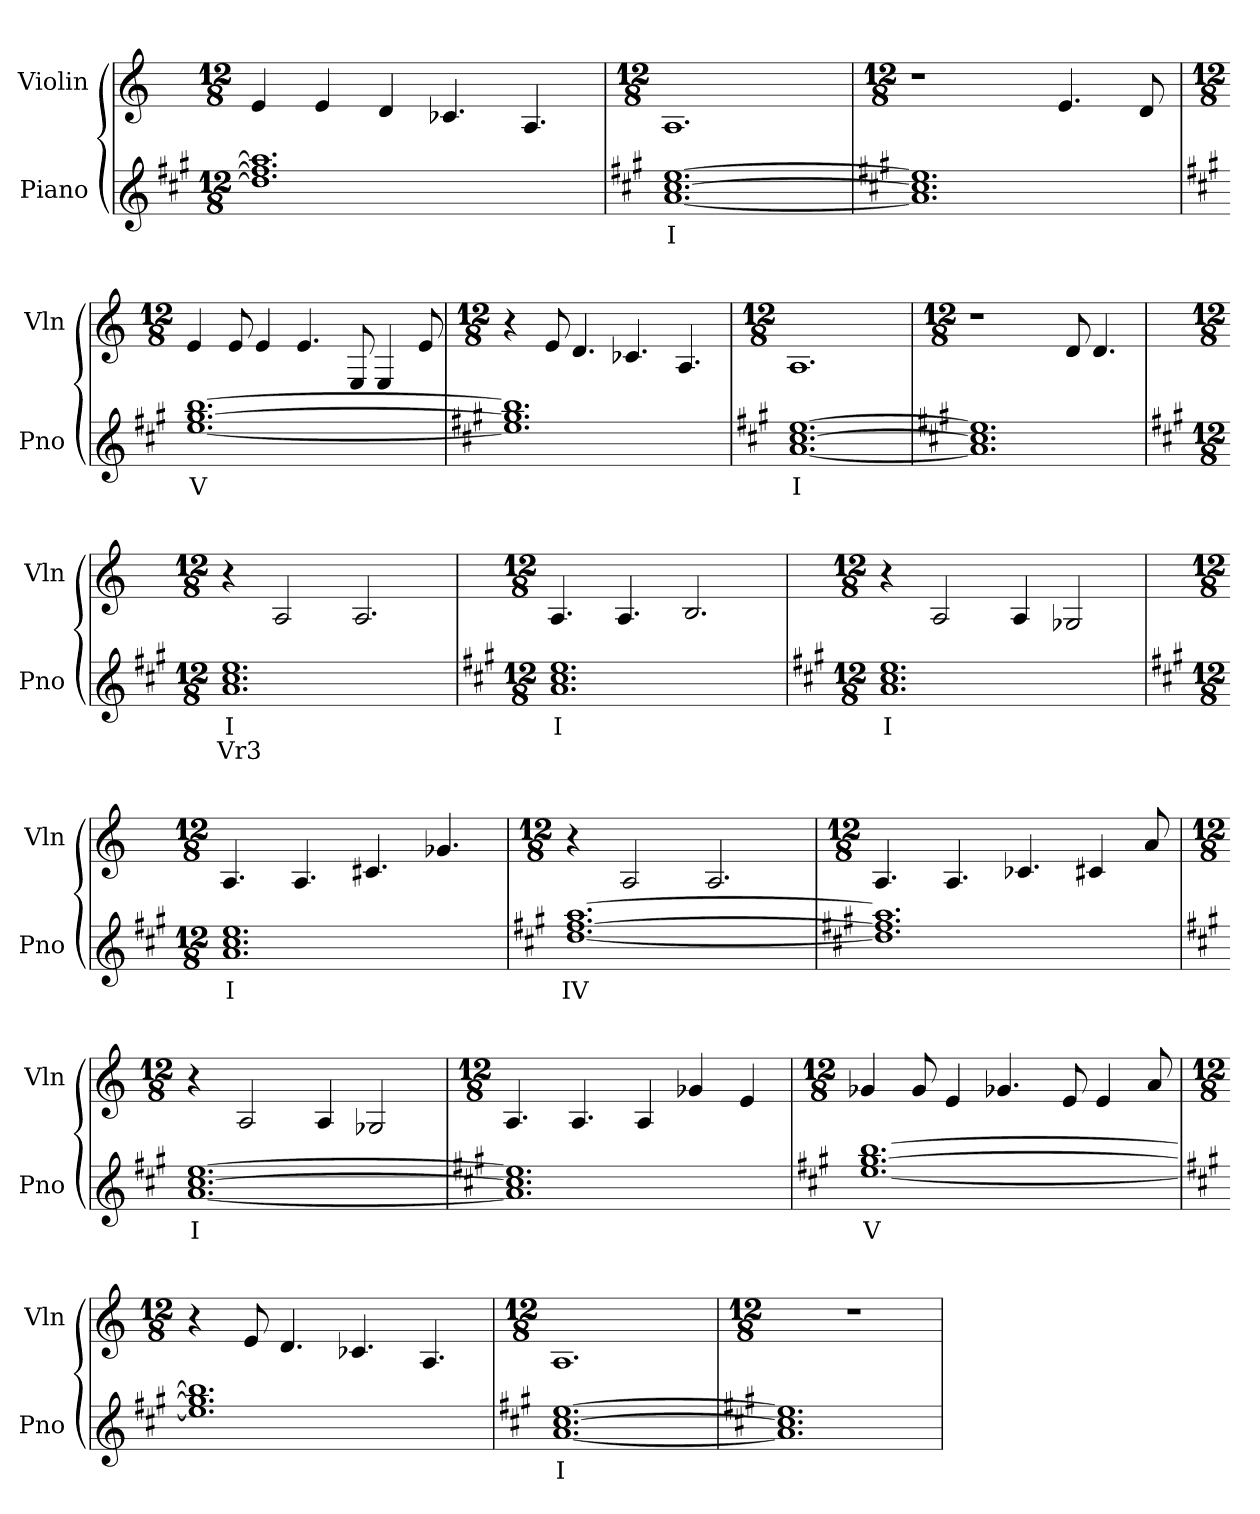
**kern	**text	**text	**kern
*part2	*part2	*part2	*part1
*staff2	*staff2	*staff2	*staff1
*I"Piano	*	*	*I"Violin
*I'Pno	*	*	*I'Vln
*k[f#c#g#]	*	*	*
*A:	*	*	*
*M12/8	*	*	*M12/8
=	=	=	=
1.dd] 1.ff#] 1.aa]	.	.	4e
.	.	.	4e
.	.	.	4d
.	.	.	4.c-X
.	.	.	4.A
=	=	=	=
*k[f#c#g#]	*	*	*
*A:	*	*	*
*	*	*	*M12/8
[1.a [1.cc# [1.ee	I	.	1.A
=	=	=	=
*k[f#c#g#]	*	*	*
*A:	*	*	*
*	*	*	*M12/8
1.a] 1.cc#] 1.ee]	.	.	1r
.	.	.	4.e
.	.	.	8d
=	=	=	=
*k[f#c#g#]	*	*	*
*A:	*	*	*
*	*	*	*M12/8
[1.ee [1.gg# [1.bb	V	.	4e
.	.	.	8e
.	.	.	4e
.	.	.	4.e
.	.	.	8E
.	.	.	4E
.	.	.	8e
=	=	=	=
*k[f#c#g#]	*	*	*
*A:	*	*	*
*	*	*	*M12/8
1.ee] 1.gg#] 1.bb]	.	.	4r
.	.	.	8e
.	.	.	4.d
.	.	.	4.c-X
.	.	.	4.A
=	=	=	=
*k[f#c#g#]	*	*	*
*A:	*	*	*
*	*	*	*M12/8
[1.a [1.cc# [1.ee	I	.	1.A
=	=	=	=
*k[f#c#g#]	*	*	*
*A:	*	*	*
*	*	*	*M12/8
1.a] 1.cc#] 1.ee]	.	.	1r
.	.	.	8d
.	.	.	4.d
=	=	=	=
*k[f#c#g#]	*	*	*
*A:	*	*	*
*M12/8	*	*	*M12/8
1.a 1.cc# 1.ee	I	Vr3	4r
.	.	.	2A
.	.	.	2.A
=	=	=	=
*k[f#c#g#]	*	*	*
*A:	*	*	*
*M12/8	*	*	*M12/8
1.a 1.cc# 1.ee	I	.	4.A
.	.	.	4.A
.	.	.	2.B
=	=	=	=
*k[f#c#g#]	*	*	*
*A:	*	*	*
*M12/8	*	*	*M12/8
1.a 1.cc# 1.ee	I	.	4r
.	.	.	2A
.	.	.	4A
.	.	.	2G-X
=	=	=	=
*k[f#c#g#]	*	*	*
*A:	*	*	*
*M12/8	*	*	*M12/8
1.a 1.cc# 1.ee	I	.	4.A
.	.	.	4.A
.	.	.	4.c#X
.	.	.	4.g-X
=	=	=	=
*k[f#c#g#]	*	*	*
*A:	*	*	*
*	*	*	*M12/8
[1.dd [1.ff# [1.aa	IV	.	4r
.	.	.	2A
.	.	.	2.A
=	=	=	=
*k[f#c#g#]	*	*	*
*A:	*	*	*
*	*	*	*M12/8
1.dd] 1.ff#] 1.aa]	.	.	4.A
.	.	.	4.A
.	.	.	4.c-X
.	.	.	4c#X
.	.	.	8a
=	=	=	=
*k[f#c#g#]	*	*	*
*A:	*	*	*
*	*	*	*M12/8
[1.a [1.cc# [1.ee	I	.	4r
.	.	.	2A
.	.	.	4A
.	.	.	2G-X
=	=	=	=
*k[f#c#g#]	*	*	*
*A:	*	*	*
*	*	*	*M12/8
1.a] 1.cc#] 1.ee]	.	.	4.A
.	.	.	4.A
.	.	.	4A
.	.	.	4g-X
.	.	.	4e
=	=	=	=
*k[f#c#g#]	*	*	*
*A:	*	*	*
*	*	*	*M12/8
[1.ee [1.gg# [1.bb	V	.	4g-X
.	.	.	8g-
.	.	.	4e
.	.	.	4.g-X
.	.	.	8e
.	.	.	4e
.	.	.	8a
=	=	=	=
*k[f#c#g#]	*	*	*
*A:	*	*	*
*	*	*	*M12/8
1.ee] 1.gg#] 1.bb]	.	.	4r
.	.	.	8e
.	.	.	4.d
.	.	.	4.c-X
.	.	.	4.A
=	=	=	=
*k[f#c#g#]	*	*	*
*A:	*	*	*
*	*	*	*M12/8
[1.a [1.cc# [1.ee	I	.	1.A
=	=	=	=
*k[f#c#g#]	*	*	*
*A:	*	*	*
*	*	*	*M12/8
1.a] 1.cc#] 1.ee]	.	.	1.r
=	=	=	=
*-	*-	*-	*-
